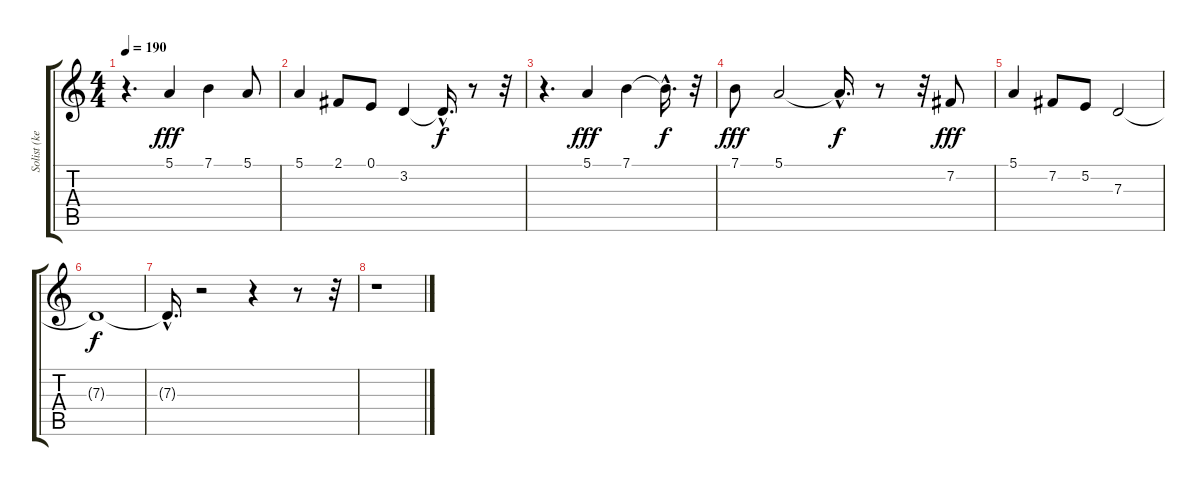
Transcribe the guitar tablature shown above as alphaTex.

\track ("Solist (keine)" "Solist (ke") {instrument violin}
\staff {score tabs}
\tuning (E4 B3 G3 D3 A2 E2) {hide}
\ts (4 4)
\tempo 190
\clef g2
\ks c
r.4{d dy f} 5.1.4{dy fff} 7.1.4 5.1.8 |
5.1.4 2.1.8 0.1.8 3.2.4 3.2{hac t}.16{d dy f} r.8 r.32 |
r.4{d} 5.1.4{dy fff} 7.1.4 7.1{hac t}.16{d dy f} r.32 |
7.1.8{dy fff} 5.1.2 5.1{hac t}.16{d dy f} r.8 r.32 7.2.8{dy fff} |
5.1.4 7.2.8 5.2.8 7.3.2 |
7.3{t}.1{dy f} |
7.3{hac t}.16{d} r.2 r.4 r.8 r.32 |
r.1
